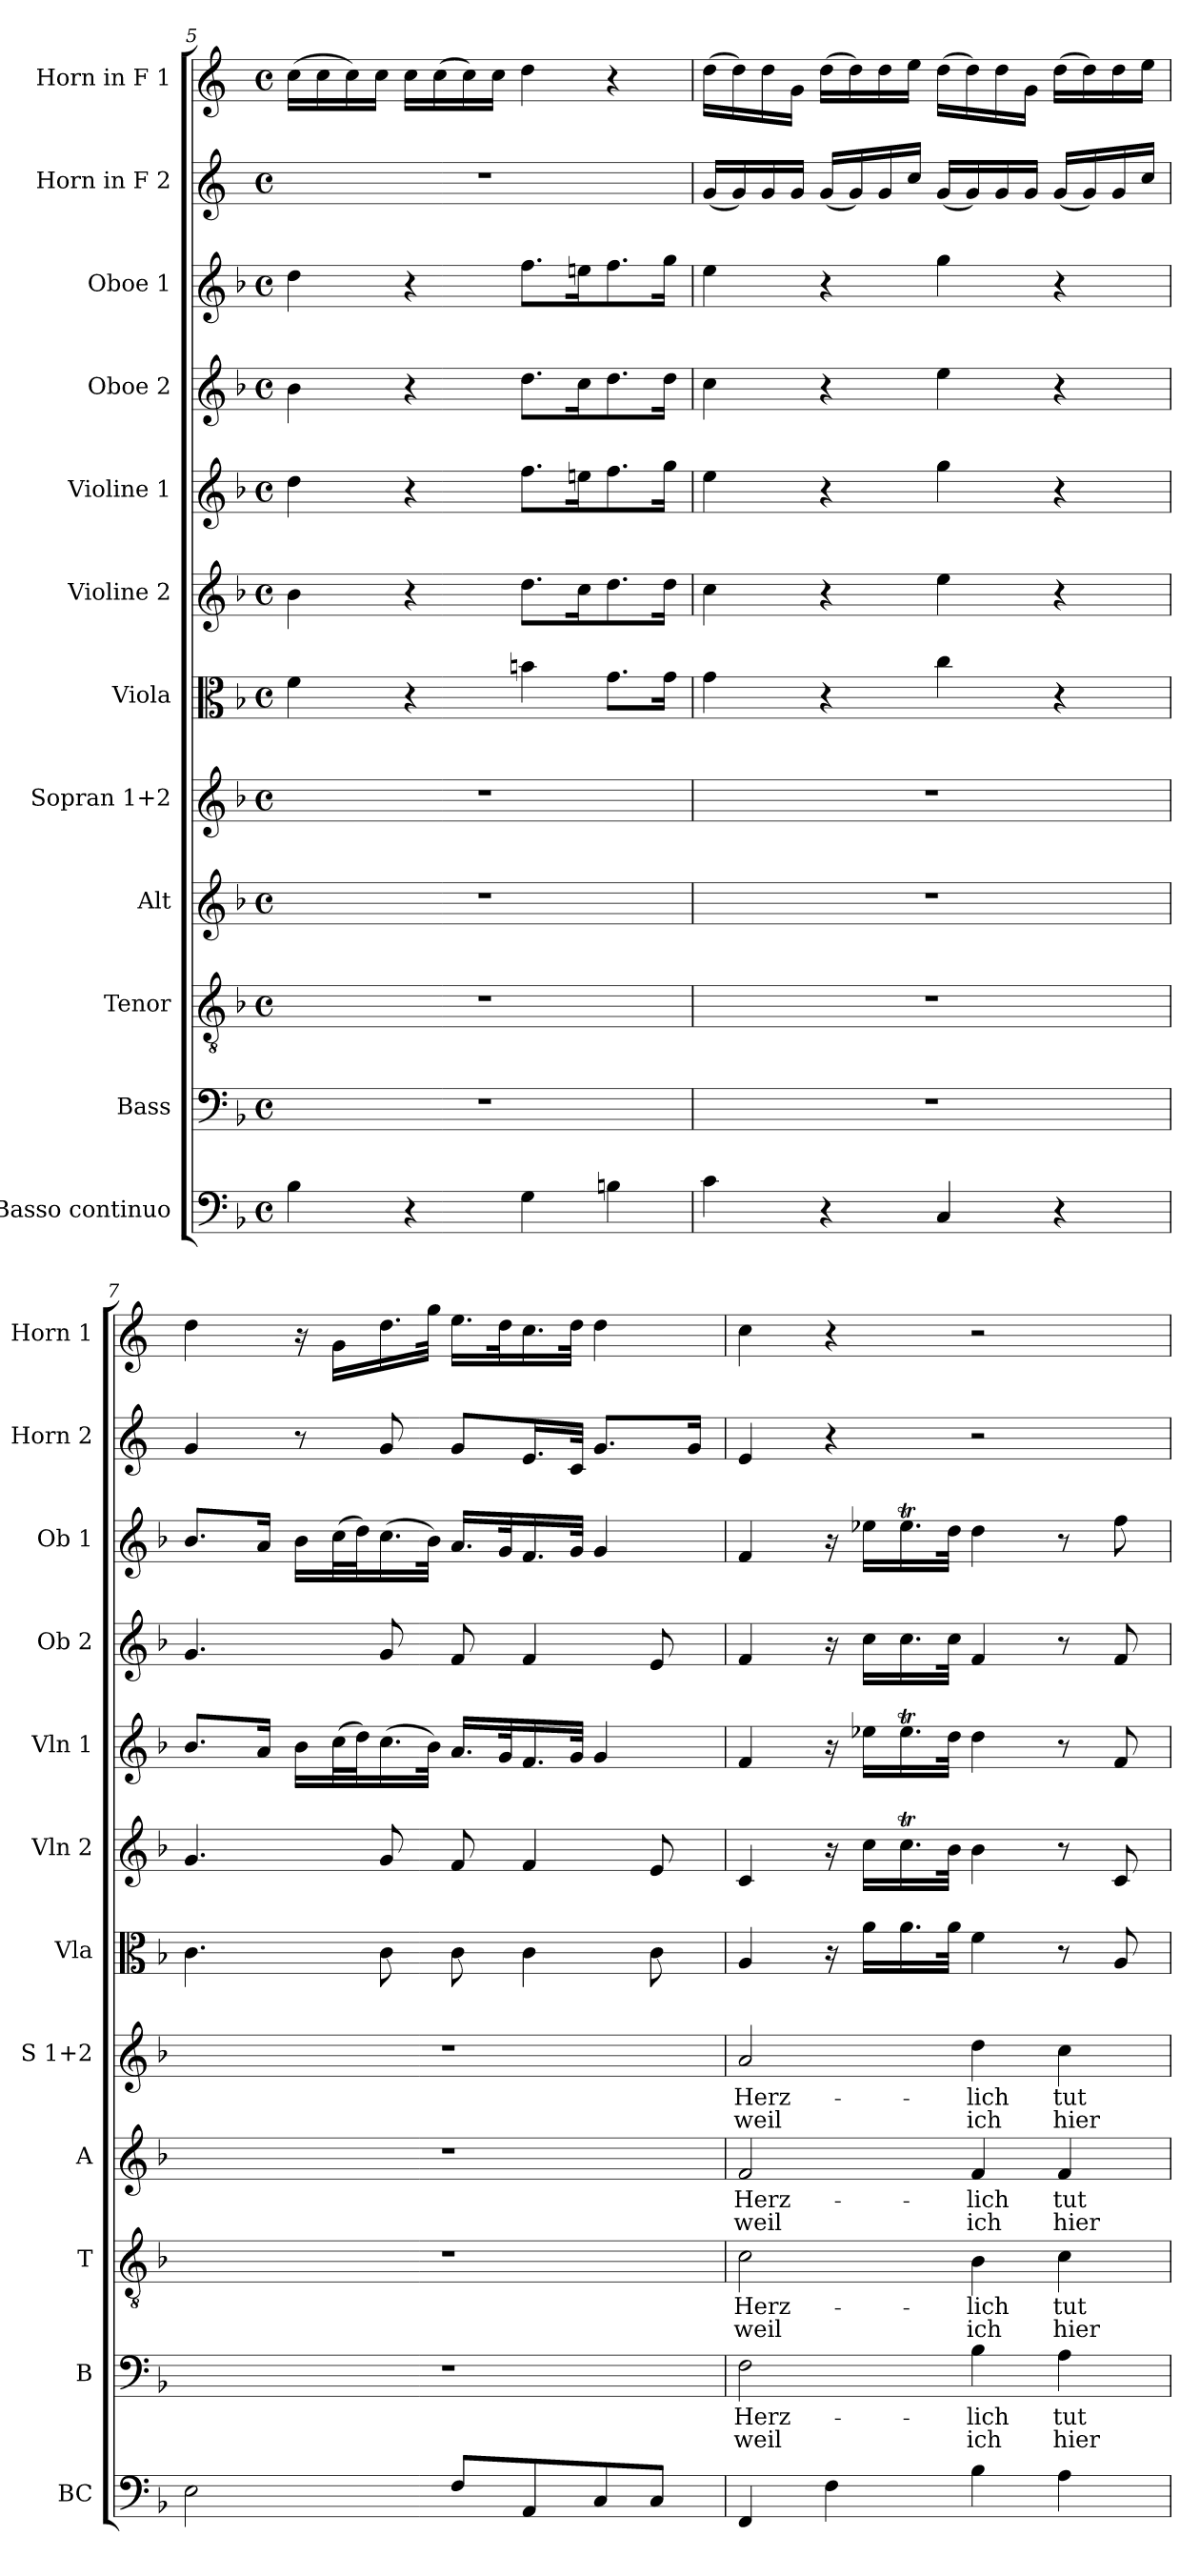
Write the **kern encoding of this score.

**kern	**kern	**text	**text	**kern	**text	**text	**kern	**text	**text	**kern	**text	**text	**kern	**kern	**kern	**kern	**kern	**kern	**kern
*part12	*part11	*part11	*part11	*part10	*part10	*part10	*part9	*part9	*part9	*part8	*part8	*part8	*part7	*part6	*part5	*part4	*part3	*part2	*part1
*staff12	*staff11	*staff11	*staff11	*staff10	*staff10	*staff10	*staff9	*staff9	*staff9	*staff8	*staff8	*staff8	*staff7	*staff6	*staff5	*staff4	*staff3	*staff2	*staff1
*I"Basso continuo	*I"Bass	*	*	*I"Tenor	*	*	*I"Alt	*	*	*I"Sopran 1+2	*	*	*I"Viola	*I"Violine 2	*I"Violine 1	*I"Oboe 2	*I"Oboe 1	*I"Horn in F 2	*I"Horn in F 1
*I'BC	*I'B	*	*	*I'T	*	*	*I'A	*	*	*I'S 1+2	*	*	*I'Vla	*I'Vln 2	*I'Vln 1	*I'Ob 2	*I'Ob 1	*I'Horn 2	*I'Horn 1
*clefF4	*clefF4	*	*	*clefGv2	*	*	*clefG2	*	*	*clefG2	*	*	*clefC3	*clefG2	*clefG2	*clefG2	*clefG2	*clefG2	*clefG2
*ITrd7c12	*	*	*	*	*	*	*	*	*	*	*	*	*	*	*	*	*	*ITrd4c7	*ITrd4c7
*k[b-]	*k[b-]	*	*	*k[b-]	*	*	*k[b-]	*	*	*k[b-]	*	*	*k[b-]	*k[b-]	*k[b-]	*k[b-]	*k[b-]	*k[b-]	*k[b-]
*M4/4	*M4/4	*	*	*M4/4	*	*	*M4/4	*	*	*M4/4	*	*	*M4/4	*M4/4	*M4/4	*M4/4	*M4/4	*M4/4	*M4/4
*met(c)	*met(c)	*	*	*met(c)	*	*	*met(c)	*	*	*met(c)	*	*	*met(c)	*met(c)	*met(c)	*met(c)	*met(c)	*met(c)	*met(c)
=5	=5	=5	=5	=5	=5	=5	=5	=5	=5	=5	=5	=5	=5	=5	=5	=5	=5	=5	=5
4BB-\	1r	.	.	1r	.	.	1r	.	.	1r	.	.	4f\	4b-\	4dd\	4b-\	4dd\	1r	(>16f\LL
.	.	.	.	.	.	.	.	.	.	.	.	.	.	.	.	.	.	.	16f\
.	.	.	.	.	.	.	.	.	.	.	.	.	.	.	.	.	.	.	16f\)
.	.	.	.	.	.	.	.	.	.	.	.	.	.	.	.	.	.	.	16f\JJ
4r	.	.	.	.	.	.	.	.	.	.	.	.	4r	4r	4r	4r	4r	.	16f\LL
.	.	.	.	.	.	.	.	.	.	.	.	.	.	.	.	.	.	.	(>16f\
.	.	.	.	.	.	.	.	.	.	.	.	.	.	.	.	.	.	.	16f\)
.	.	.	.	.	.	.	.	.	.	.	.	.	.	.	.	.	.	.	16f\JJ
4GG\	.	.	.	.	.	.	.	.	.	.	.	.	4bn\	8.dd\L	8.ff\L	8.dd\L	8.ff\L	.	4g\
.	.	.	.	.	.	.	.	.	.	.	.	.	.	16cc\K	16eeni\K	16cc\K	16eeni\K	.	.
4BBn\	.	.	.	.	.	.	.	.	.	.	.	.	8.g\L	8.dd\	8.ff\	8.dd\	8.ff\	.	4r
.	.	.	.	.	.	.	.	.	.	.	.	.	16g\Jk	16dd\Jk	16gg\Jk	16dd\Jk	16gg\Jk	.	.
!!LO:PB:g=z
=6	=6	=6	=6	=6	=6	=6	=6	=6	=6	=6	=6	=6	=6	=6	=6	=6	=6	=6	=6
4C\	1r	.	.	1r	.	.	1r	.	.	1r	.	.	4g\	4cc\	4ee\	4cc\	4ee\	(<16c/LL	(>16g\LL
.	.	.	.	.	.	.	.	.	.	.	.	.	.	.	.	.	.	16c/)	16g\)
.	.	.	.	.	.	.	.	.	.	.	.	.	.	.	.	.	.	16c/	16g\
.	.	.	.	.	.	.	.	.	.	.	.	.	.	.	.	.	.	16c/JJ	16c\JJ
4r	.	.	.	.	.	.	.	.	.	.	.	.	4r	4r	4r	4r	4r	(<16c/LL	(>16g\LL
.	.	.	.	.	.	.	.	.	.	.	.	.	.	.	.	.	.	16c/)	16g\)
.	.	.	.	.	.	.	.	.	.	.	.	.	.	.	.	.	.	16c/	16g\
.	.	.	.	.	.	.	.	.	.	.	.	.	.	.	.	.	.	16f/JJ	16a\JJ
4CC/	.	.	.	.	.	.	.	.	.	.	.	.	4cc\	4ee\	4gg\	4ee\	4gg\	(<16c/LL	(>16g\LL
.	.	.	.	.	.	.	.	.	.	.	.	.	.	.	.	.	.	16c/)	16g\)
.	.	.	.	.	.	.	.	.	.	.	.	.	.	.	.	.	.	16c/	16g\
.	.	.	.	.	.	.	.	.	.	.	.	.	.	.	.	.	.	16c/JJ	16c\JJ
4r	.	.	.	.	.	.	.	.	.	.	.	.	4r	4r	4r	4r	4r	(<16c/LL	(>16g\LL
.	.	.	.	.	.	.	.	.	.	.	.	.	.	.	.	.	.	16c/)	16g\)
.	.	.	.	.	.	.	.	.	.	.	.	.	.	.	.	.	.	16c/	16g\
.	.	.	.	.	.	.	.	.	.	.	.	.	.	.	.	.	.	16f/JJ	16a\JJ
=7	=7	=7	=7	=7	=7	=7	=7	=7	=7	=7	=7	=7	=7	=7	=7	=7	=7	=7	=7
2EE\	1r	.	.	1r	.	.	1r	.	.	1r	.	.	4.c\	4.g/	8.b-/L	4.g/	8.b-/L	4c/	4g\
.	.	.	.	.	.	.	.	.	.	.	.	.	.	.	16a/Jk	.	16a/Jk	.	.
.	.	.	.	.	.	.	.	.	.	.	.	.	.	.	16b-!\LL	.	16b-!\LL	8r	16r
.	.	.	.	.	.	.	.	.	.	.	.	.	.	.	(>32cc!\L	.	(>32cc!\L	.	16c\LL
.	.	.	.	.	.	.	.	.	.	.	.	.	.	.	32dd!\J)	.	32dd!\J)	.	.
.	.	.	.	.	.	.	.	.	.	.	.	.	8c\	8g/	(>16.cc!\	8g/	(>16.cc\	8c/	16.g\
.	.	.	.	.	.	.	.	.	.	.	.	.	.	.	32b-!\JJk)	.	32b-\JJk)	.	32cc\JJk
8FF/L	.	.	.	.	.	.	.	.	.	.	.	.	8c\	8f/	16.a/LL	8f/	16.a/LL	8c/L	16.a\LL
.	.	.	.	.	.	.	.	.	.	.	.	.	.	.	32g/K	.	32g/K	.	32g\K
8AAA/	.	.	.	.	.	.	.	.	.	.	.	.	4c\	4f/	16.f/	4f/	16.f/	16.A/L	16.f\
.	.	.	.	.	.	.	.	.	.	.	.	.	.	.	32g/JJk	.	32g/JJk	32F/JJk	32g\JJk
8CC/	.	.	.	.	.	.	.	.	.	.	.	.	.	.	4g/	.	4g/	8.c/L	4g\
8CC/J	.	.	.	.	.	.	.	.	.	.	.	.	8c\	8e/	.	8e/	.	.	.
.	.	.	.	.	.	.	.	.	.	.	.	.	.	.	.	.	.	16c/Jk	.
=8	=8	=8	=8	=8	=8	=8	=8	=8	=8	=8	=8	=8	=8	=8	=8	=8	=8	=8	=8
!	!	!LO:LY:b	!LO:LY:b	!	!LO:LY:b	!LO:LY:b	!	!LO:LY:b	!LO:LY:b	!	!LO:LY:b	!LO:LY:b	!	!	!	!	!	!	!
4FFF/	2F\	Herz-	weil	2c\	Herz-	weil	2f/	Herz-	weil	2a/	Herz-	weil	4A/	4c/	4f/	4f/	4f/	4A/	4f\
4FF\	.	.	.	.	.	.	.	.	.	.	.	.	16r	16r	16r	16r	16r	4r	4r
.	.	.	.	.	.	.	.	.	.	.	.	.	16a\LL	16cc\LL	16ee-X\LL	16cc\LL	16ee-X\LL	.	.
.	.	.	.	.	.	.	.	.	.	.	.	.	16.a\	16.ccT\	16.ee-T\	16.cc\	16.ee-T\	.	.
.	.	.	.	.	.	.	.	.	.	.	.	.	32a\JJk	32b-\JJk	32dd\JJk	32cc\JJk	32dd\JJk	.	.
!	!	!LO:LY:b	!LO:LY:b	!	!LO:LY:b	!LO:LY:b	!	!LO:LY:b	!LO:LY:b	!	!LO:LY:b	!LO:LY:b	!	!	!	!	!	!	!
4BB-\	4B-\	-lich	ich	4B-\	-lich	ich	4f/	-lich	ich	4dd\	-lich	ich	4f\	4b-\	4dd\	4f/	4dd\	2r	2r
!	!	!LO:LY:b	!LO:LY:b	!	!LO:LY:b	!LO:LY:b	!	!LO:LY:b	!LO:LY:b	!	!LO:LY:b	!LO:LY:b	!	!	!	!	!	!	!
4AA\	4A\	tut	hier	4c\	tut	hier	4f/	tut	hier	4cc\	tut	hier	8r	8r	8r	8r	8r	.	.
.	.	.	.	.	.	.	.	.	.	.	.	.	8A/	8c/	8f/	8f/	8ff\	.	.
=	=	=	=	=	=	=	=	=	=	=	=	=	=	=	=	=	=	=	=
*-	*-	*-	*-	*-	*-	*-	*-	*-	*-	*-	*-	*-	*-	*-	*-	*-	*-	*-	*-
